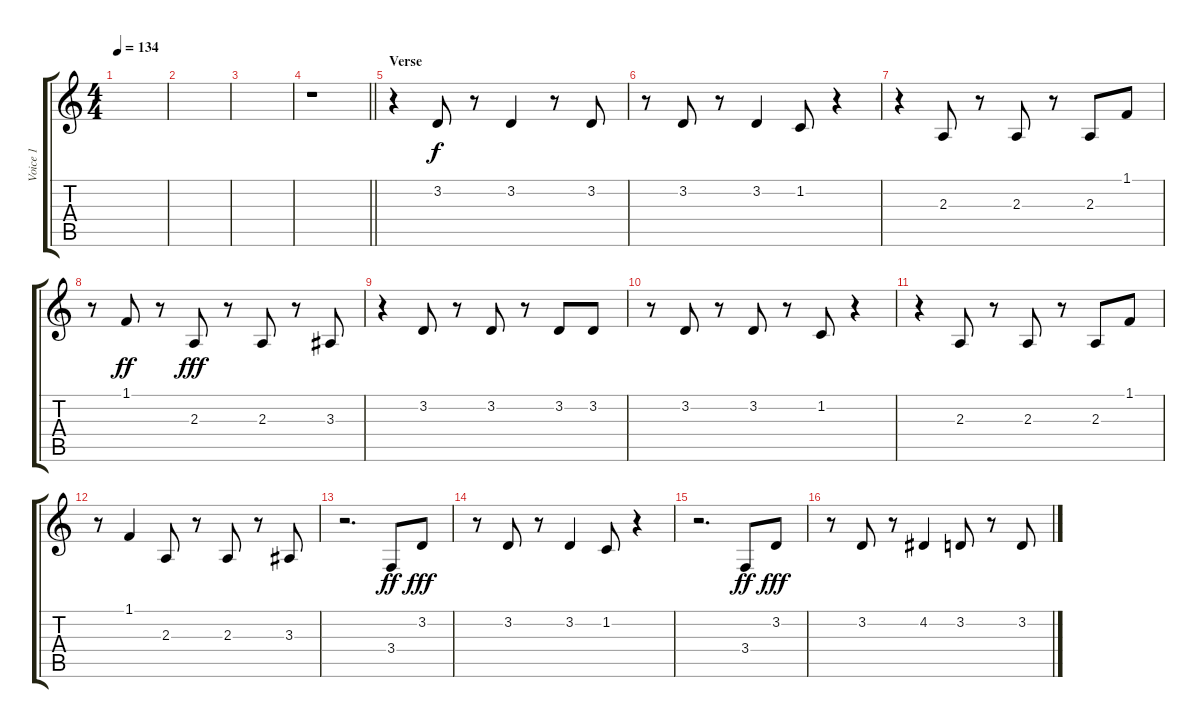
\track ("Voice 1" "Voice 1") {instrument tenorsax}
\staff {score tabs}
\tuning (E4 B3 G3 D3 A2 E2) {hide}
\ts (4 4)
\tempo 134
\clef g2
\ks c
|
|
|
\barLineRight lightlight
r.1 |
\section ("" "Verse")
r.4 3.2.8 r.8 3.2.4 r.8 3.2.8 |
r.8 3.2.8 r.8 3.2.4 1.2.8 r.4 |
r.4 2.3.8 r.8 2.3.8 r.8 2.3.8 1.1.8 |
r.8 1.1.8{dy ff} r.8 2.3.8{dy fff} r.8 2.3.8 r.8 3.3.8 |
r.4 3.2.8 r.8 3.2.8 r.8 3.2.8 3.2.8 |
r.8 3.2.8 r.8 3.2.8 r.8 1.2.8 r.4 |
r.4 2.3.8 r.8 2.3.8 r.8 2.3.8 1.1.8 |
r.8 1.1.4 2.3.8 r.8 2.3.8 r.8 3.3.8 |
r.2{d} 3.4.8{dy ff} 3.2.8{dy fff} |
r.8 3.2.8 r.8 3.2.4 1.2.8 r.4 |
r.2{d} 3.4.8{dy ff} 3.2.8{dy fff} |
r.8 3.2.8 r.8 4.2.4 3.2.8 r.8 3.2.8
